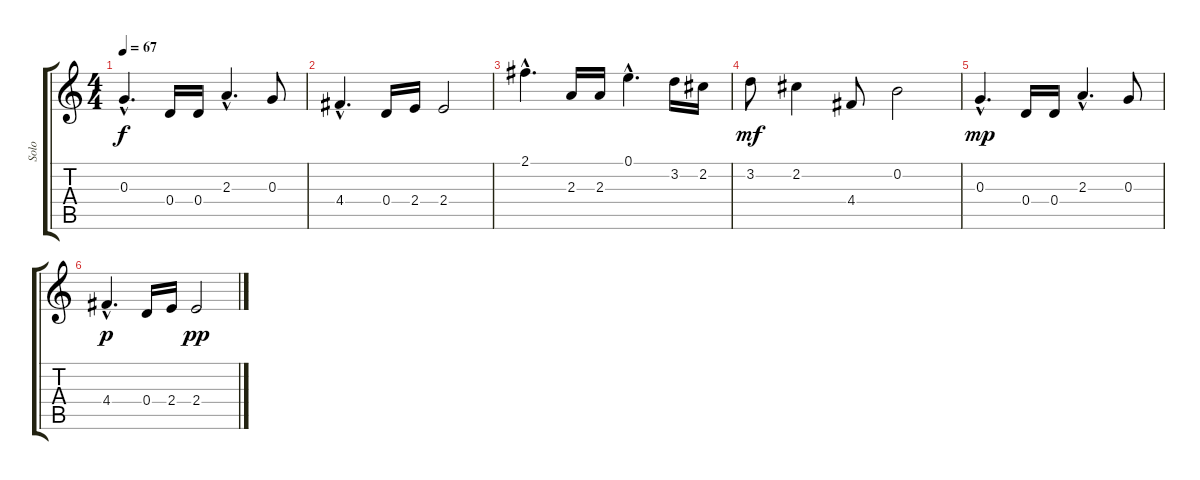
\track ("Solo" "Solo") {instrument overdrivenguitar}
\staff {score tabs}
\tuning (E4 B3 G3 D3 A2 E2) {hide}
\ts (4 4)
\tempo 67
\clef g2
\ks c
0.3{hac}.4{d dy f} 0.4.16 0.4.16 2.3{hac}.4{d} 0.3.8 |
4.4{hac}.4{d} 0.4.16 2.4.16 2.4.2 |
2.1{hac}.4{d} 2.3.16 2.3.16 0.1{hac}.4{d} 3.2.16 2.2.16 |
3.2.8{dy mf} 2.2.4 4.4.8 0.2.2 |
0.3{hac}.4{d dy mp} 0.4.16 0.4.16 2.3{hac}.4{d} 0.3.8 |
4.4{hac}.4{d dy p} 0.4.16 2.4.16 2.4.2{dy pp}
